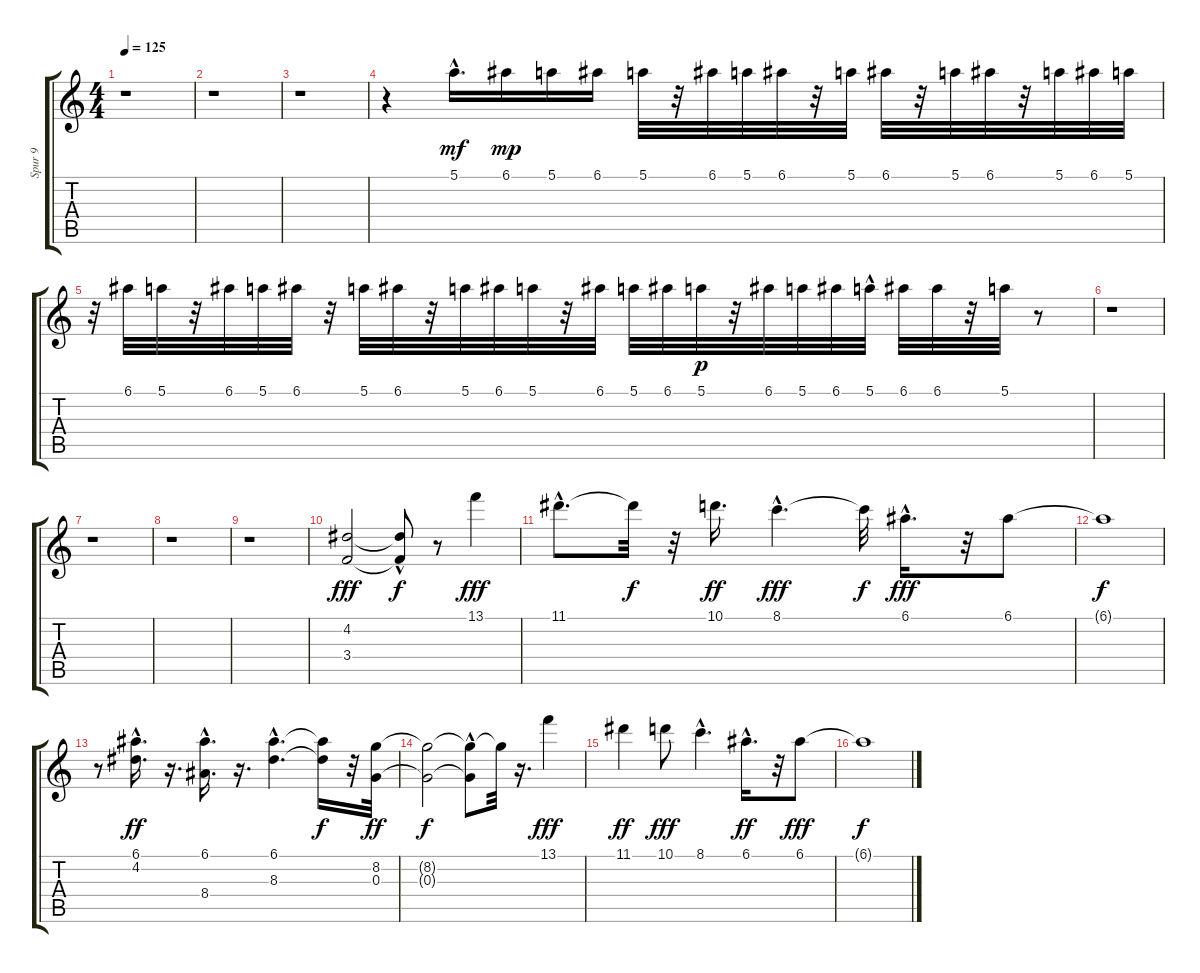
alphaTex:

\track ("Spur 9" "Spur 9") {instrument overdrivenguitar}
\staff {score tabs}
\tuning (E4 B3 G3 D3 A2 E2) {hide}
\ts (4 4)
\tempo 125
\clef g2
\ks c
r.1{dy ff} |
r.1 |
r.1 |
r.4 5.1{hac}.16{d dy mf} 6.1.16{dy mp} 5.1.16 6.1.16 5.1.32 r.32 6.1.32 5.1.32 6.1.32 r.32 5.1.32 6.1.32 r.32 5.1.32 6.1.32 r.32 5.1.32 6.1.32 5.1.32 |
r.32 6.1.32 5.1.32 r.32 6.1.32 5.1.32 6.1.32 r.32 5.1.32 6.1.32 r.32 5.1.32 6.1.32 5.1.32 r.32 6.1.32 5.1.32 6.1.32 5.1.32{dy p} r.32 6.1.32 5.1.32 6.1.32 5.1{hac}.32 6.1.32 6.1.32 r.32 5.1.32 r.8 |
r.1 |
r.1 |
r.1 |
r.1 |
(4.2 3.4).2{dy fff} (4.2{t} 3.4{hac t}).8{dy f} r.8 13.1.4{dy fff} |
11.1{hac}.8{d} 11.1{t}.32{dy f} r.32 10.1.16{d dy ff} 8.1{hac}.4{d dy fff} 8.1{t}.32{dy f} 6.1{hac}.16{d dy fff} r.32 6.1.8 |
6.1{t}.1{dy f} |
r.8 (6.1{hac} 4.2{hac}).16{d dy ff} r.16{d} (6.1{hac} 8.4{hac}).16{d} r.16{d} (6.1{hac} 8.3{hac}).4{d} (6.1{t} 8.3{t}).16{dy f} r.32 (8.2 0.3).32{dy ff} |
(8.2{t} 0.3{t}).2{dy f} (8.2{t} 0.3{hac t}).8 8.2{t}.32 r.16{d} 13.1.4{dy fff} |
11.1.4{dy ff} 10.1.8{dy fff} 8.1{hac}.4{d} 6.1{hac}.16{d dy ff} r.32 6.1.8{dy fff} |
6.1{t}.1{dy f}
